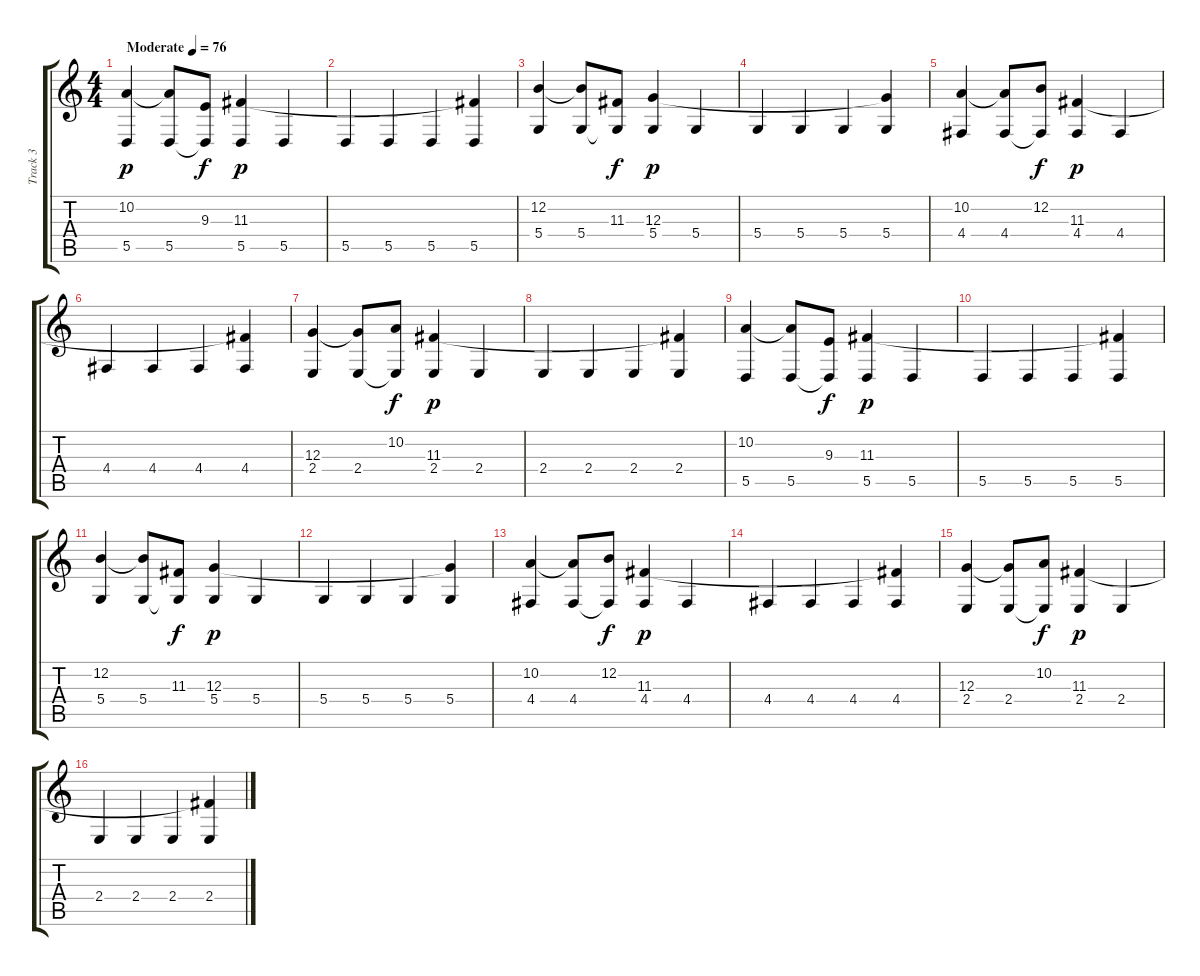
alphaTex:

\track ("Track 3" "Track 3") {instrument acousticgrandpiano}
\staff {score tabs}
\tuning (E4 B3 G3 D3 A2 E2) {hide}
\ts (4 4)
\tempo (76 "Moderate")
\clef g2
\ks c
(10.2 5.5).4{dy p instrument acousticgrandpiano} (10.2{t} 5.5).8 (9.3 5.5{t}).8{dy f} (11.3 5.5).4{dy p} 5.5.4 |
5.5.4 5.5.4 5.5.4 (11.3{t} 5.5).4 |
(12.2 5.4).4 (12.2{t} 5.4).8 (11.3 5.4{t}).8{dy f} (12.3 5.4).4{dy p} 5.4.4 |
5.4.4 5.4.4 5.4.4 (12.3{t} 5.4).4 |
(10.2 4.4).4 (10.2{t} 4.4).8 (12.2 4.4{t}).8{dy f} (11.3 4.4).4{dy p} 4.4.4 |
4.4.4 4.4.4 4.4.4 (11.3{t} 4.4).4 |
(12.3 2.4).4 (12.3{t} 2.4).8 (10.2 2.4{t}).8{dy f} (11.3 2.4).4{dy p} 2.4.4 |
2.4.4 2.4.4 2.4.4 (11.3{t} 2.4).4 |
(10.2 5.5).4 (10.2{t} 5.5).8 (9.3 5.5{t}).8{dy f} (11.3 5.5).4{dy p} 5.5.4 |
5.5.4 5.5.4 5.5.4 (11.3{t} 5.5).4 |
(12.2 5.4).4 (12.2{t} 5.4).8 (11.3 5.4{t}).8{dy f} (12.3 5.4).4{dy p} 5.4.4 |
5.4.4 5.4.4 5.4.4 (12.3{t} 5.4).4 |
(10.2 4.4).4 (10.2{t} 4.4).8 (12.2 4.4{t}).8{dy f} (11.3 4.4).4{dy p} 4.4.4 |
4.4.4 4.4.4 4.4.4 (11.3{t} 4.4).4 |
(12.3 2.4).4 (12.3{t} 2.4).8 (10.2 2.4{t}).8{dy f} (11.3 2.4).4{dy p} 2.4.4 |
2.4.4 2.4.4 2.4.4 (11.3{t} 2.4).4
